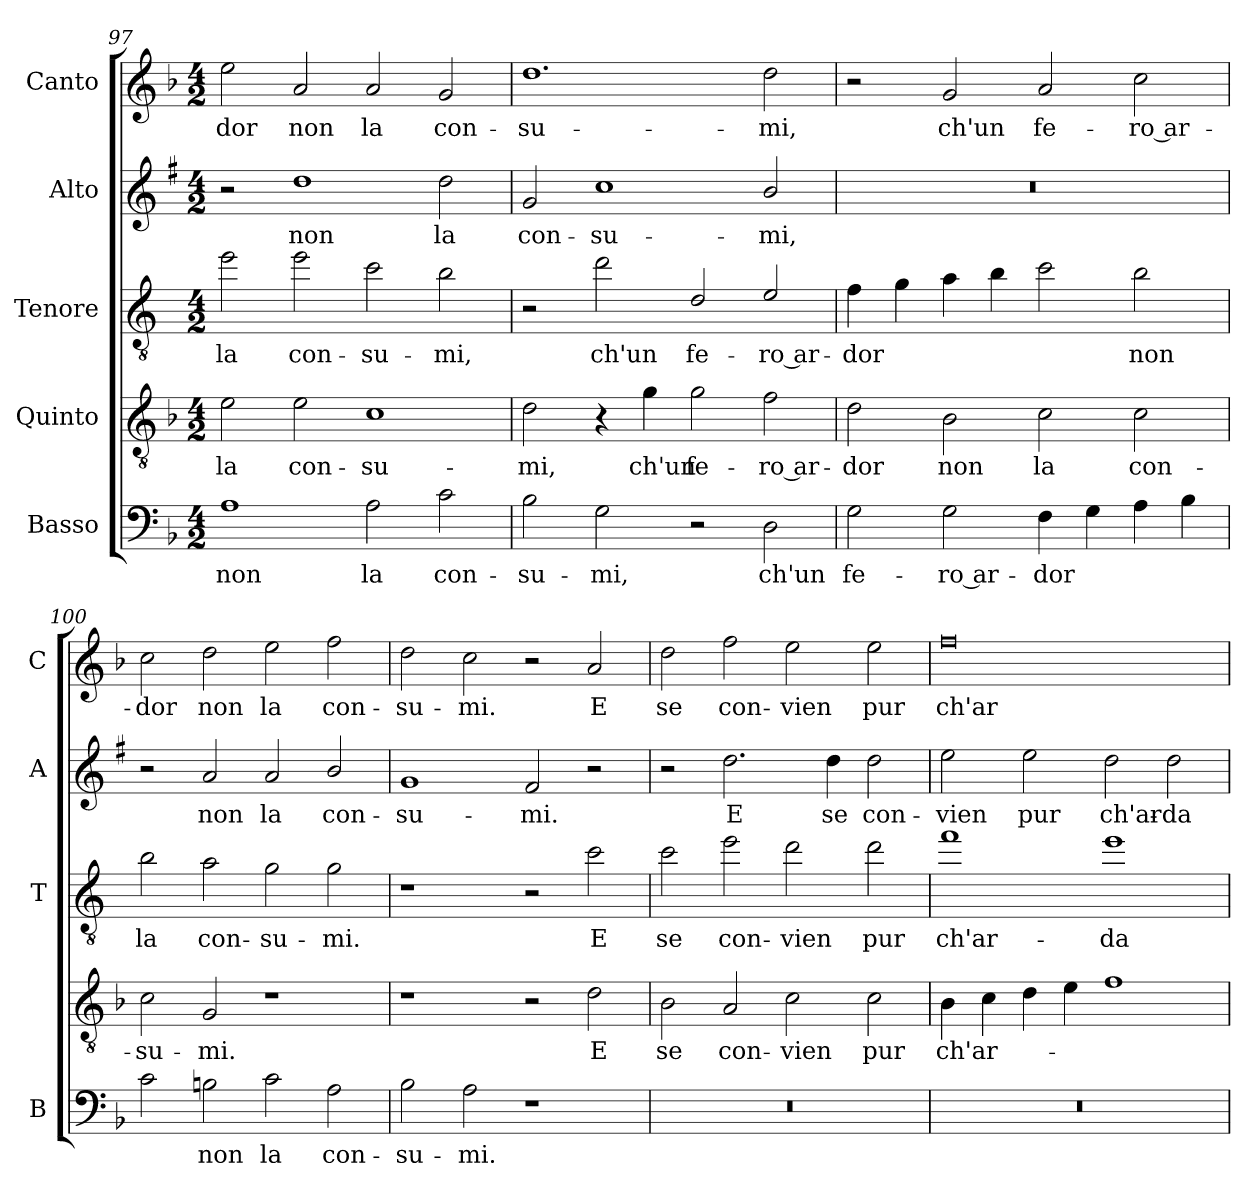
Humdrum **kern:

**kern	**text	**kern	**text	**kern	**text	**kern	**text	**kern	**text
*part5	*part5	*part4	*part4	*part3	*part3	*part2	*part2	*part1	*part1
*staff5	*staff5	*staff4	*staff4	*staff3	*staff3	*staff2	*staff2	*staff1	*staff1
*I"Basso	*	*I"Quinto	*	*I"Tenore	*	*I"Alto	*	*I"Canto	*
*I'B	*	*	*	*I'T	*	*I'A	*	*I'C	*
!!LO:LB:g=z
*clefF4	*	*clefGv2	*	*clefGv2	*	*clefG2	*	*clefG2	*
*	*	*	*	*ITrd4c7	*	*ITrd1c2	*	*	*
*k[b-]	*	*k[b-]	*	*k[b-]	*	*k[b-]	*	*k[b-]	*
*F:	*	*F:	*	*F:	*	*F:	*	*F:	*
*M4/2	*	*M4/2	*	*M4/2	*	*M4/2	*	*M4/2	*
=97	=97	=97	=97	=97	=97	=97	=97	=97	=97
!	!LO:LY:b	!	!LO:LY:b	!	!LO:LY:b	!	!	!	!LO:LY:b
1A	non	2e\	la	2a\	la	2r	.	2ee\	-dor
!	!	!	!LO:LY:b	!	!LO:LY:b	!	!LO:LY:b	!	!LO:LY:b
.	.	2e\	con-	2a\	con-	1cc	non	2a/	non
!	!LO:LY:b	!	!LO:LY:b	!	!LO:LY:b	!	!	!	!LO:LY:b
2A\	la	1c	-su-	2f\	-su-	.	.	2a/	la
!	!LO:LY:b	!	!	!	!LO:LY:b	!	!LO:LY:b	!	!LO:LY:b
2c\	con-	.	.	2e\	-mi,	2cc\	la	2g/	con-
=98	=98	=98	=98	=98	=98	=98	=98	=98	=98
!	!LO:LY:b	!	!LO:LY:b	!	!	!	!LO:LY:b	!	!LO:LY:b
2B-\	-su-	2d\	-mi,	2r	.	2f/	con-	1.dd	-su-
!	!LO:LY:b	!	!	!	!LO:LY:b	!	!LO:LY:b	!	!
2G\	-mi,	4r	.	2g\	ch'un	1b-	-su-	.	.
!	!	!	!LO:LY:b	!	!	!	!	!	!
.	.	4g\	ch'un	.	.	.	.	.	.
!	!	!	!LO:LY:b	!	!LO:LY:b	!	!	!	!
2r	.	2g\	fe-	2G/	fe-	.	.	.	.
!	!LO:LY:b	!	!LO:LY:b	!	!LO:LY:b	!	!LO:LY:b	!	!LO:LY:b
2D\	ch'un	2f\	-ro ar-	2A/	-ro ar-	2a/	-mi,	2dd\	-mi,
=99	=99	=99	=99	=99	=99	=99	=99	=99	=99
!	!LO:LY:b	!	!LO:LY:b	!	!LO:LY:b	!	!	!	!
2G\	fe-	2d\	-dor	4B-\	-dor	0r	.	2r	.
.	.	.	.	4c\	.	.	.	.	.
!	!LO:LY:b	!	!LO:LY:b	!	!	!	!	!	!LO:LY:b
2G\	-ro ar-	2B-\	non	4d\	.	.	.	2g/	ch'un
.	.	.	.	4e\	.	.	.	.	.
!	!LO:LY:b	!	!LO:LY:b	!	!	!	!	!	!LO:LY:b
4F\	-dor	2c\	la	2f\	.	.	.	2a/	fe-
4G\	.	.	.	.	.	.	.	.	.
!	!	!	!LO:LY:b	!	!LO:LY:b	!	!	!	!LO:LY:b
4A\	.	2c\	con-	2e\	non	.	.	2cc\	-ro ar-
4B-\	.	.	.	.	.	.	.	.	.
=100	=100	=100	=100	=100	=100	=100	=100	=100	=100
!	!	!	!LO:LY:b	!	!LO:LY:b	!	!	!	!LO:LY:b
2c\	.	2c\	-su-	2e\	la	2r	.	2cc\	-dor
!	!LO:LY:b	!	!LO:LY:b	!	!LO:LY:b	!	!LO:LY:b	!	!LO:LY:b
2Bn\	non	2G/	-mi.	2d\	con-	2g/	non	2dd\	non
!	!LO:LY:b	!	!	!	!LO:LY:b	!	!LO:LY:b	!	!LO:LY:b
2c\	la	1r	.	2c\	-su-	2g/	la	2ee\	la
!	!LO:LY:b	!	!	!	!LO:LY:b	!	!LO:LY:b	!	!LO:LY:b
2A\	con-	.	.	2c\	-mi.	2a/	con-	2ff\	con-
!!LO:LB:g=z
=101	=101	=101	=101	=101	=101	=101	=101	=101	=101
!	!LO:LY:b	!	!	!	!	!	!LO:LY:b	!	!LO:LY:b
2B-\	-su-	1r	.	1r	.	1f	-su-	2dd\	-su-
!	!LO:LY:b	!	!	!	!	!	!	!	!LO:LY:b
2A\	-mi.	.	.	.	.	.	.	2cc\	-mi.
!	!	!	!	!	!	!	!LO:LY:b	!	!
1r	.	2r	.	2r	.	2e/	-mi.	2r	.
!	!	!	!LO:LY:b	!	!LO:LY:b	!	!	!	!LO:LY:b
.	.	2d\	E	2f\	E	2r	.	2a/	E
=102	=102	=102	=102	=102	=102	=102	=102	=102	=102
!	!	!	!LO:LY:b	!	!LO:LY:b	!	!	!	!LO:LY:b
0r	.	2B-\	se	2f\	se	2r	.	2dd\	se
!	!	!	!LO:LY:b	!	!LO:LY:b	!	!LO:LY:b	!	!LO:LY:b
.	.	2A/	con-	2a\	con-	2.cc\	E	2ff\	con-
!	!	!	!LO:LY:b	!	!LO:LY:b	!	!	!	!LO:LY:b
.	.	2c\	-vien	2g\	-vien	.	.	2ee\	-vien
!	!	!	!	!	!	!	!LO:LY:b	!	!
.	.	.	.	.	.	4cc\	se	.	.
!	!	!	!LO:LY:b	!	!LO:LY:b	!	!LO:LY:b	!	!LO:LY:b
.	.	2c\	pur	2g\	pur	2cc\	con-	2ee\	pur
=103	=103	=103	=103	=103	=103	=103	=103	=103	=103
!	!	!	!LO:LY:b	!	!LO:LY:b	!	!LO:LY:b	!	!LO:LY:b
0r	.	4B-\	ch'ar-	1b-	ch'ar-	2dd\	-vien	0ff	ch'ar-
.	.	4c\	.	.	.	.	.	.	.
!	!	!	!	!	!	!	!LO:LY:b	!	!
.	.	4d\	.	.	.	2dd\	pur	.	.
.	.	4e\	.	.	.	.	.	.	.
!	!	!	!	!	!LO:LY:b	!	!LO:LY:b	!	!
.	.	1f	.	1a	-da	2cc\	ch'ar-	.	.
!	!	!	!	!	!	!	!LO:LY:b	!	!
.	.	.	.	.	.	2cc\	-da	.	.
=	=	=	=	=	=	=	=	=	=
*-	*-	*-	*-	*-	*-	*-	*-	*-	*-
